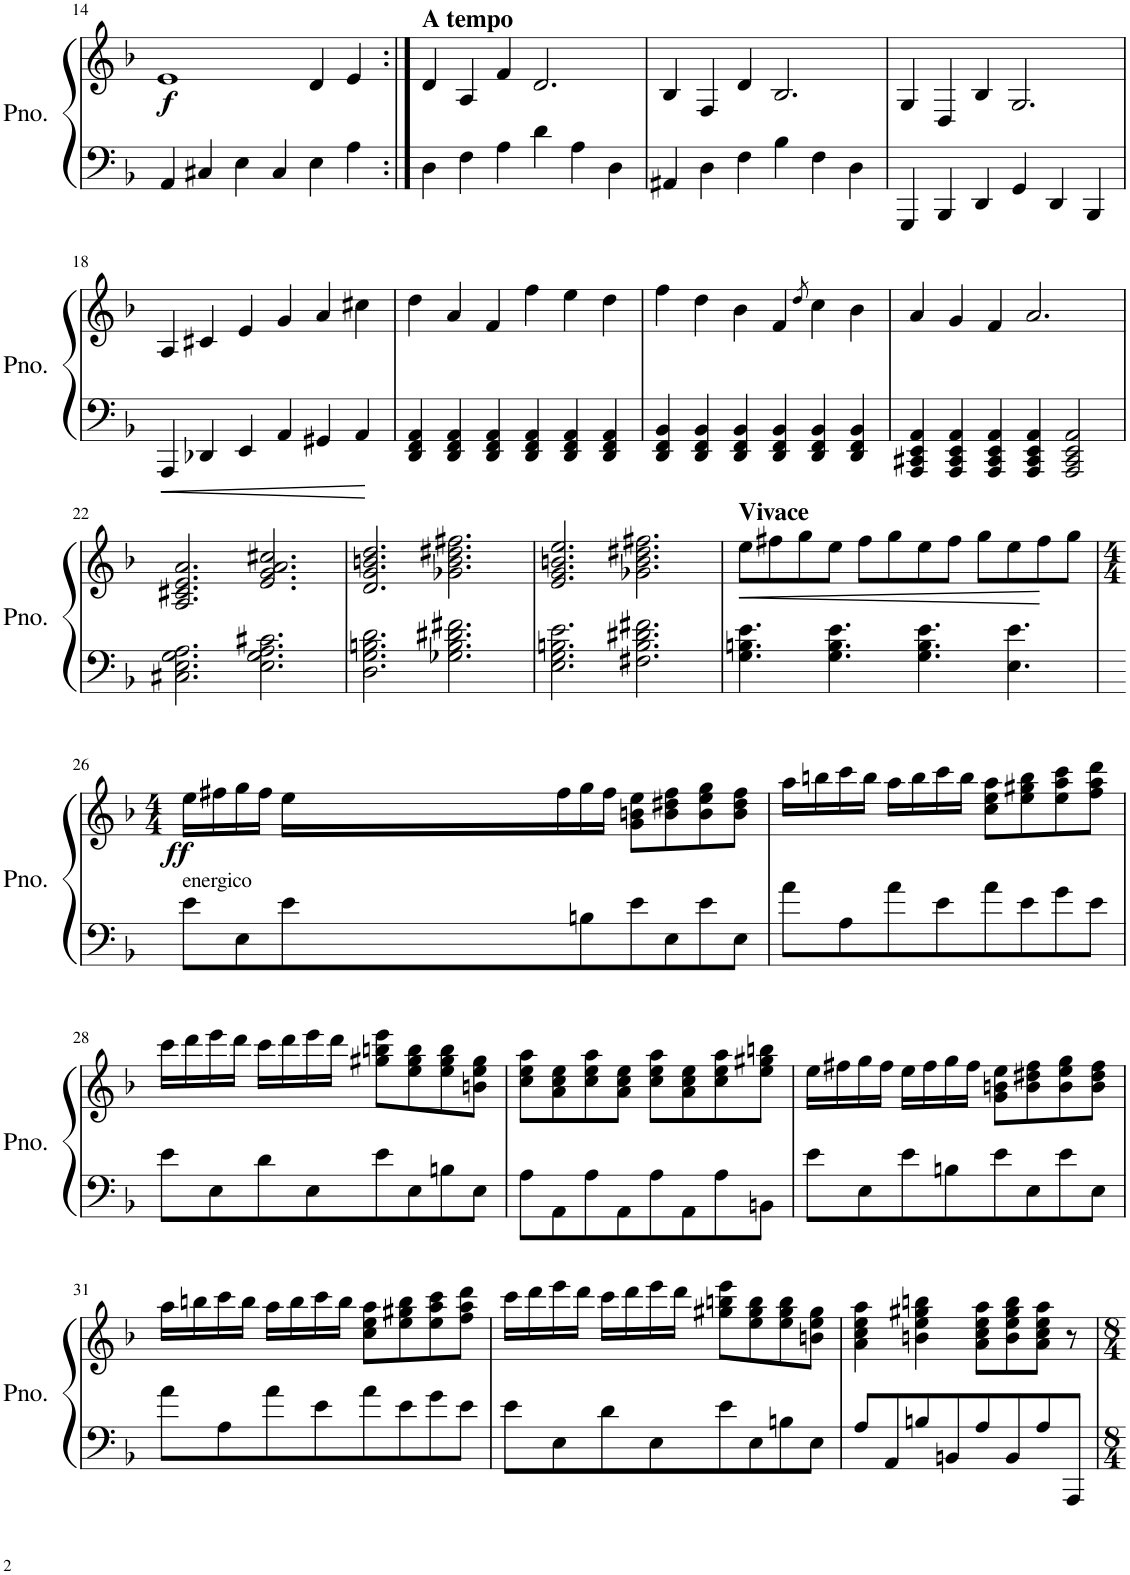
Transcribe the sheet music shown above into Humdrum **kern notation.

**kern	**kern	**dynam
*part1	*part1	*part1
*staff2	*staff1	*staff1/2
*I"Piano	*	*
*I'Pno.	*	*
!!LO:PB:g=z
*clefF4	*clefG2	*
*k[b-]	*k[b-]	*
*M12/4	*M3/2	*
=14	=14	=14
!	!	!LO:DY:b
4AA/	1e	f
4C#X/	.	.
4E\	.	.
4C#/	.	.
4E\	4d/	.
4A\	4e/	.
=15:|!	=15:|!	=15:|!
!	!LO:TX:a:B:t=A tempo	!
4D\	4d/	.
4F\	4A/	.
4A\	4f/	.
4d\	2.d/	.
4A\	.	.
4D\	.	.
=16	=16	=16
4AA#X/	4B-/	.
4D\	4F/	.
4F\	4d/	.
4B-\	2.B-/	.
4F\	.	.
4D\	.	.
=17	=17	=17
4GGG/	4G/	.
4BBB-/	4D/	.
4DD/	4B-/	.
4GG/	2.G/	.
4DD/	.	.
4BBB-/	.	.
!!LO:LB:g=z
=18	=18	=18
4AAA/	4A/	.
4DD-X/	4c#X/	.
4EE/	4e/	.
4AA/	4g/	.
4GG#X/	4a/	.
4AA/	4cc#X\	.
=19	=19	=19
4DD/ 4FF/ 4AA/	4dd\	.
4DD/ 4FF/ 4AA/	4a/	.
4DD/ 4FF/ 4AA/	4f/	.
4DD/ 4FF/ 4AA/	4ff\	.
4DD/ 4FF/ 4AA/	4ee\	.
4DD/ 4FF/ 4AA/	4dd\	.
=20	=20	=20
4DD/ 4FF/ 4BB-/	4ff\	.
4DD/ 4FF/ 4BB-/	4dd\	.
4DD/ 4FF/ 4BB-/	4b-\	.
4DD/ 4FF/ 4BB-/	4f/	.
.	8qdd/	.
4DD/ 4FF/ 4BB-/	4cc\	.
4DD/ 4FF/ 4BB-/	4b-\	.
=21	=21	=21
4AAA/ 4CC#X/ 4EE/ 4AA/	4a/	.
4AAA/ 4CC#/ 4EE/ 4AA/	4g/	.
4AAA/ 4CC#/ 4EE/ 4AA/	4f/	.
4AAA/ 4CC#/ 4EE/ 4AA/	2.a/	.
2AAA/ 2CC#/ 2EE/ 2AA/	.	.
!!LO:LB:g=z
=22	=22	=22
2.C#X\ 2.E\ 2.G\ 2.A\	2.A/ 2.c#X/ 2.e/ 2.a/	.
2.E\ 2.G\ 2.A\ 2.c#X\	2.e/ 2.g/ 2.a/ 2.cc#X/	.
=23	=23	=23
2.D\ 2.G\ 2.Bn\ 2.d\	2.d/ 2.g/ 2.bn/ 2.dd/	.
2.G-X\ 2.B\ 2.d#X\ 2.f#X\	2.g-X\ 2.b\ 2.dd#X\ 2.ff#X\	.
=24	=24	=24
2.E\ 2.G\ 2.Bn\ 2.e\	2.e/ 2.g/ 2.bn/ 2.ee/	.
2.F#X\ 2.B\ 2.d#X\ 2.f#X\	2.g-X\ 2.b\ 2.dd#X\ 2.ff#X\	.
=25	=25	=25
!	!LO:TX:a:B:t=Vivace	!
!	!	!LO:HP:b
4.G\ 4.Bn\ 4.e\	8ee\L	<
.	8ff#X\	.
.	8gg\	.
4.G\ 4.B\ 4.e\	8ee\J	.
.	8ff#\L	.
.	8gg\	.
4.G\ 4.B\ 4.e\	8ee\	.
.	8ff#\J	.
.	8gg\L	.
4.E\ 4.e\	8ee\	.
.	8ff#\	.
.	8gg\J	.
.	.	[
!!LO:LB:g=z
=26	=26	=26
*	*M4/4	*
!LO:TX:a:t=energico	!	!
!	!	!LO:DY:b
8e\L	16ee\LL	ff
.	16ff#X\	.
8E\	16gg\	.
.	16ff#\JJ	.
8e\	16ee\LL	.
.	16ff#\	.
8Bn\	16gg\	.
.	16ff#\JJ	.
8e\	8g\ 8bn\ 8ee\L	.
8E\	8b\ 8dd#X\ 8ff#\	.
8e\	8b\ 8ee\ 8gg\	.
8E\J	8b\ 8dd#\ 8ff#\J	.
=27	=27	=27
8a\L	16aa\LL	.
.	16bbn\	.
8A\	16ccc\	.
.	16bb\JJ	.
8a\	16aa\LL	.
.	16bb\	.
8e\	16ccc\	.
.	16bb\JJ	.
8a\	8cc\ 8ee\ 8aa\L	.
8e\	8ee\ 8gg#X\ 8bb\	.
8g\	8ee\ 8aa\ 8ccc\	.
8e\J	8ff\ 8aa\ 8ddd\J	.
!!LO:LB:g=z
=28	=28	=28
8e\L	16ccc\LL	.
.	16ddd\	.
8E\	16eee\	.
.	16ddd\JJ	.
8d\	16ccc\LL	.
.	16ddd\	.
8E\	16eee\	.
.	16ddd\JJ	.
8e\	8gg#X\ 8bbn\ 8eee\L	.
8E\	8ee\ 8gg#\ 8bb\	.
8Bn\	8ee\ 8gg#\ 8bb\	.
8E\J	8bn\ 8ee\ 8gg#\J	.
=29	=29	=29
8A\L	8cc\ 8ee\ 8aa\L	.
8AA\	8a\ 8cc\ 8ee\	.
8A\	8cc\ 8ee\ 8aa\	.
8AA\	8a\ 8cc\ 8ee\J	.
8A\	8cc\ 8ee\ 8aa\L	.
8AA\	8a\ 8cc\ 8ee\	.
8A\	8cc\ 8ee\ 8aa\	.
8BBn\J	8ee\ 8gg#X\ 8bbn\J	.
=30	=30	=30
8e\L	16ee\LL	.
.	16ff#X\	.
8E\	16gg\	.
.	16ff#\JJ	.
8e\	16ee\LL	.
.	16ff#\	.
8Bn\	16gg\	.
.	16ff#\JJ	.
8e\	8g\ 8bn\ 8ee\L	.
8E\	8b\ 8dd#X\ 8ff#\	.
8e\	8b\ 8ee\ 8gg\	.
8E\J	8b\ 8dd#\ 8ff#\J	.
!!LO:LB:g=z
=31	=31	=31
8a\L	16aa\LL	.
.	16bbn\	.
8A\	16ccc\	.
.	16bb\JJ	.
8a\	16aa\LL	.
.	16bb\	.
8e\	16ccc\	.
.	16bb\JJ	.
8a\	8cc\ 8ee\ 8aa\L	.
8e\	8ee\ 8gg#X\ 8bb\	.
8g\	8ee\ 8aa\ 8ccc\	.
8e\J	8ff\ 8aa\ 8ddd\J	.
=32	=32	=32
8e\L	16ccc\LL	.
.	16ddd\	.
8E\	16eee\	.
.	16ddd\JJ	.
8d\	16ccc\LL	.
.	16ddd\	.
8E\	16eee\	.
.	16ddd\JJ	.
8e\	8gg#X\ 8bbn\ 8eee\L	.
8E\	8ee\ 8gg#\ 8bb\	.
8Bn\	8ee\ 8gg#\ 8bb\	.
8E\J	8bn\ 8ee\ 8gg#\J	.
=33	=33	=33
8A/L	4a\ 4cc\ 4ee\ 4aa\	.
8AA/	.	.
8Bn/	4bn\ 4ee\ 4gg#X\ 4bbn\	.
8BBn/	.	.
8A/	8a\ 8cc\ 8ee\ 8aa\L	.
8BB/	8b\ 8ee\ 8gg#\ 8bb\	.
8A/	8a\ 8cc\ 8ee\ 8aa\J	.
8AAA/J	8r	.
=	=	=
*-	*-	*-
